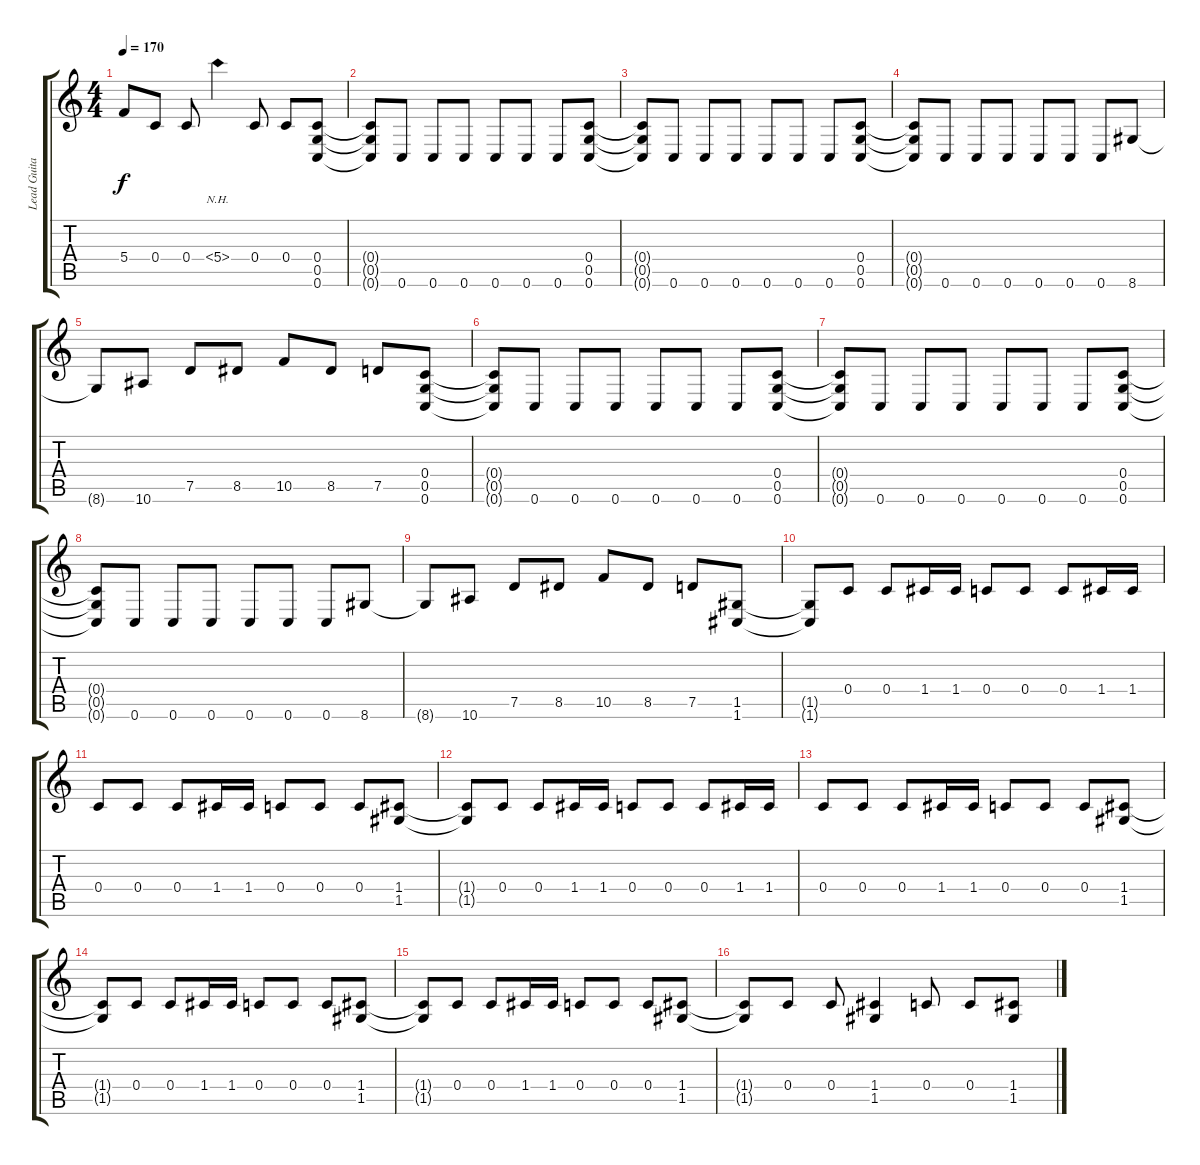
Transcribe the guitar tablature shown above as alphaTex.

\track ("Lead Guitar" "Lead Guita") {instrument distortionguitar}
\staff {score tabs}
\tuning (D4 A3 F3 C3 G2 C2) {hide}
\ts (4 4)
\tempo 170
\clef g2
\ks c
5.4{t}.8{dy f} 0.4.8 0.4.8 5.4{nh}.4 0.4.8 0.4.8 (0.4 0.5 0.6).8 |
(0.4{t} 0.5{t} 0.6{t}).8 0.6.8 0.6.8 0.6.8 0.6.8 0.6.8 0.6.8 (0.4 0.5 0.6).8 |
(0.4{t} 0.5{t} 0.6{t}).8 0.6.8 0.6.8 0.6.8 0.6.8 0.6.8 0.6.8 (0.4 0.5 0.6).8 |
(0.4{t} 0.5{t} 0.6{t}).8 0.6.8 0.6.8 0.6.8 0.6.8 0.6.8 0.6.8 8.6.8 |
8.6{t}.8 10.6.8 7.5.8 8.5.8 10.5.8 8.5.8 7.5.8 (0.4 0.5 0.6).8 |
(0.4{t} 0.5{t} 0.6{t}).8 0.6.8 0.6.8 0.6.8 0.6.8 0.6.8 0.6.8 (0.4 0.5 0.6).8 |
(0.4{t} 0.5{t} 0.6{t}).8 0.6.8 0.6.8 0.6.8 0.6.8 0.6.8 0.6.8 (0.4 0.5 0.6).8 |
(0.4{t} 0.5{t} 0.6{t}).8 0.6.8 0.6.8 0.6.8 0.6.8 0.6.8 0.6.8 8.6.8 |
8.6{t}.8 10.6.8 7.5.8 8.5.8 10.5.8 8.5.8 7.5.8 (1.5 1.6).8 |
(1.5{t} 1.6{t}).8 0.4.8 0.4.8 1.4.16 1.4.16 0.4.8 0.4.8 0.4.8 1.4.16 1.4.16 |
0.4.8 0.4.8 0.4.8 1.4.16 1.4.16 0.4.8 0.4.8 0.4.8 (1.4 1.5).8 |
(1.4{t} 1.5{t}).8 0.4.8 0.4.8 1.4.16 1.4.16 0.4.8 0.4.8 0.4.8 1.4.16 1.4.16 |
0.4.8 0.4.8 0.4.8 1.4.16 1.4.16 0.4.8 0.4.8 0.4.8 (1.4 1.5).8 |
(1.4{t} 1.5{t}).8 0.4.8 0.4.8 1.4.16 1.4.16 0.4.8 0.4.8 0.4.8 (1.4 1.5).8 |
(1.4{t} 1.5{t}).8 0.4.8 0.4.8 1.4.16 1.4.16 0.4.8 0.4.8 0.4.8 (1.4 1.5).8 |
(1.4{t} 1.5{t}).8 0.4.8 0.4.8 (1.4 1.5).4 0.4.8 0.4.8 (1.4 1.5).8
